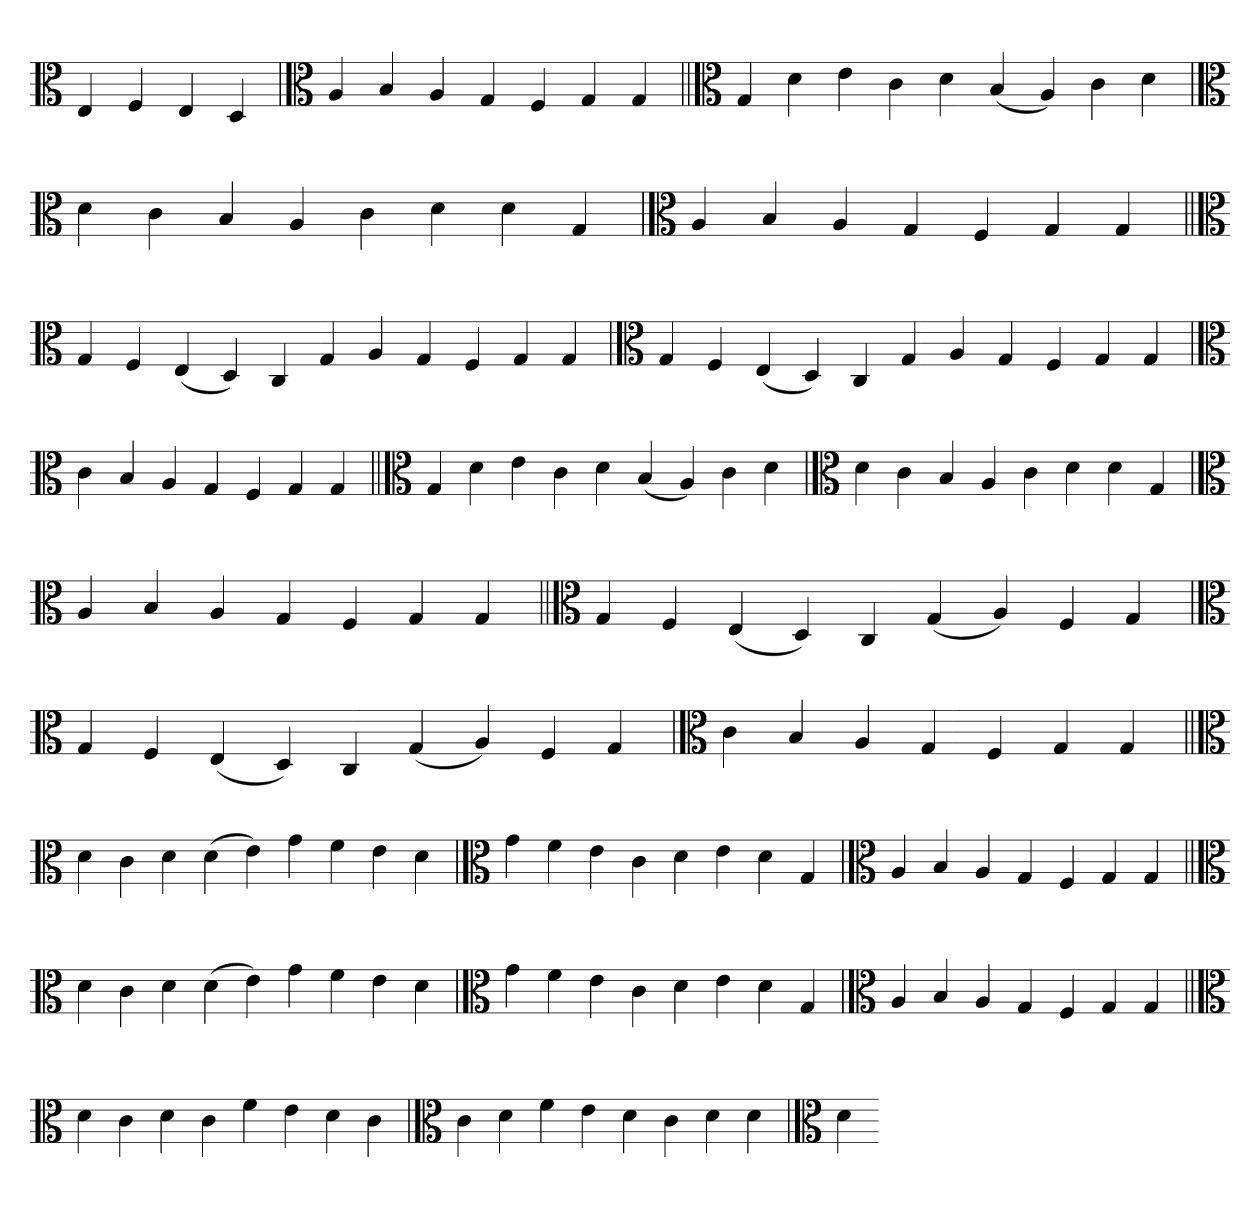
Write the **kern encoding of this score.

**kern
*part1
*staff1
*clefC3
=
4E
4F
4E
4D
='
*clefC3
4A
4B
4A
4G
4F
4G
4G
=||
*clefC3
4G
4d
4e
4c
4d
(4B
4A)
4c
4d
='
*clefC3
4d
4c
4B
4A
4c
4d
4d
4G
='
*clefC3
4A
4B
4A
4G
4F
4G
4G
=||
*clefC3
4G
4F
(4E
4D)
4C
4G
4A
4G
4F
4G
4G
='
*clefC3
4G
4F
(4E
4D)
4C
4G
4A
4G
4F
4G
4G
='
*clefC3
4c
4B
4A
4G
4F
4G
4G
=||
*clefC3
4G
4d
4e
4c
4d
(4B
4A)
4c
4d
='
*clefC3
4d
4c
4B
4A
4c
4d
4d
4G
='
*clefC3
4A
4B
4A
4G
4F
4G
4G
=||
*clefC3
4G
4F
(4E
4D)
4C
(4G
4A)
4F
4G
='
*clefC3
4G
4F
(4E
4D)
4C
(4G
4A)
4F
4G
='
*clefC3
4c
4B
4A
4G
4F
4G
4G
=||
*clefC3
4d
4c
4d
(4d
4e)
4g
4f
4e
4d
='
*clefC3
4g
4f
4e
4c
4d
4e
4d
4G
='
*clefC3
4A
4B
4A
4G
4F
4G
4G
=||
*clefC3
4d
4c
4d
(4d
4e)
4g
4f
4e
4d
='
*clefC3
4g
4f
4e
4c
4d
4e
4d
4G
='
*clefC3
4A
4B
4A
4G
4F
4G
4G
=||
*clefC3
4d
4c
4d
4c
4f
4e
4d
4c
='
*clefC3
4c
4d
4f
4e
4d
4c
4d
4d
='
*clefC3
4d
=-
*-
